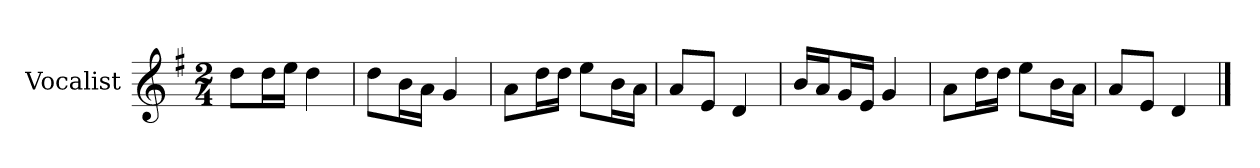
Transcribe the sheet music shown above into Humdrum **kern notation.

**kern
*part1
*staff1
*I"Vocalist
*k[f#]
*G:
*M2/4
=
8ddL
16ddL
16eeJJ
4dd
=1
8ddL
16bL
16aJJ
4g
=2
8aL
16ddL
16ddJJ
8eeL
16bL
16aJJ
=3
8aL
8eJ
4d
=4
16bLL
16aJ
16gL
16eJJ
4g
=5
8aL
16ddL
16ddJJ
8eeL
16bL
16aJJ
=6
8aL
8eJ
4d
==
*-
